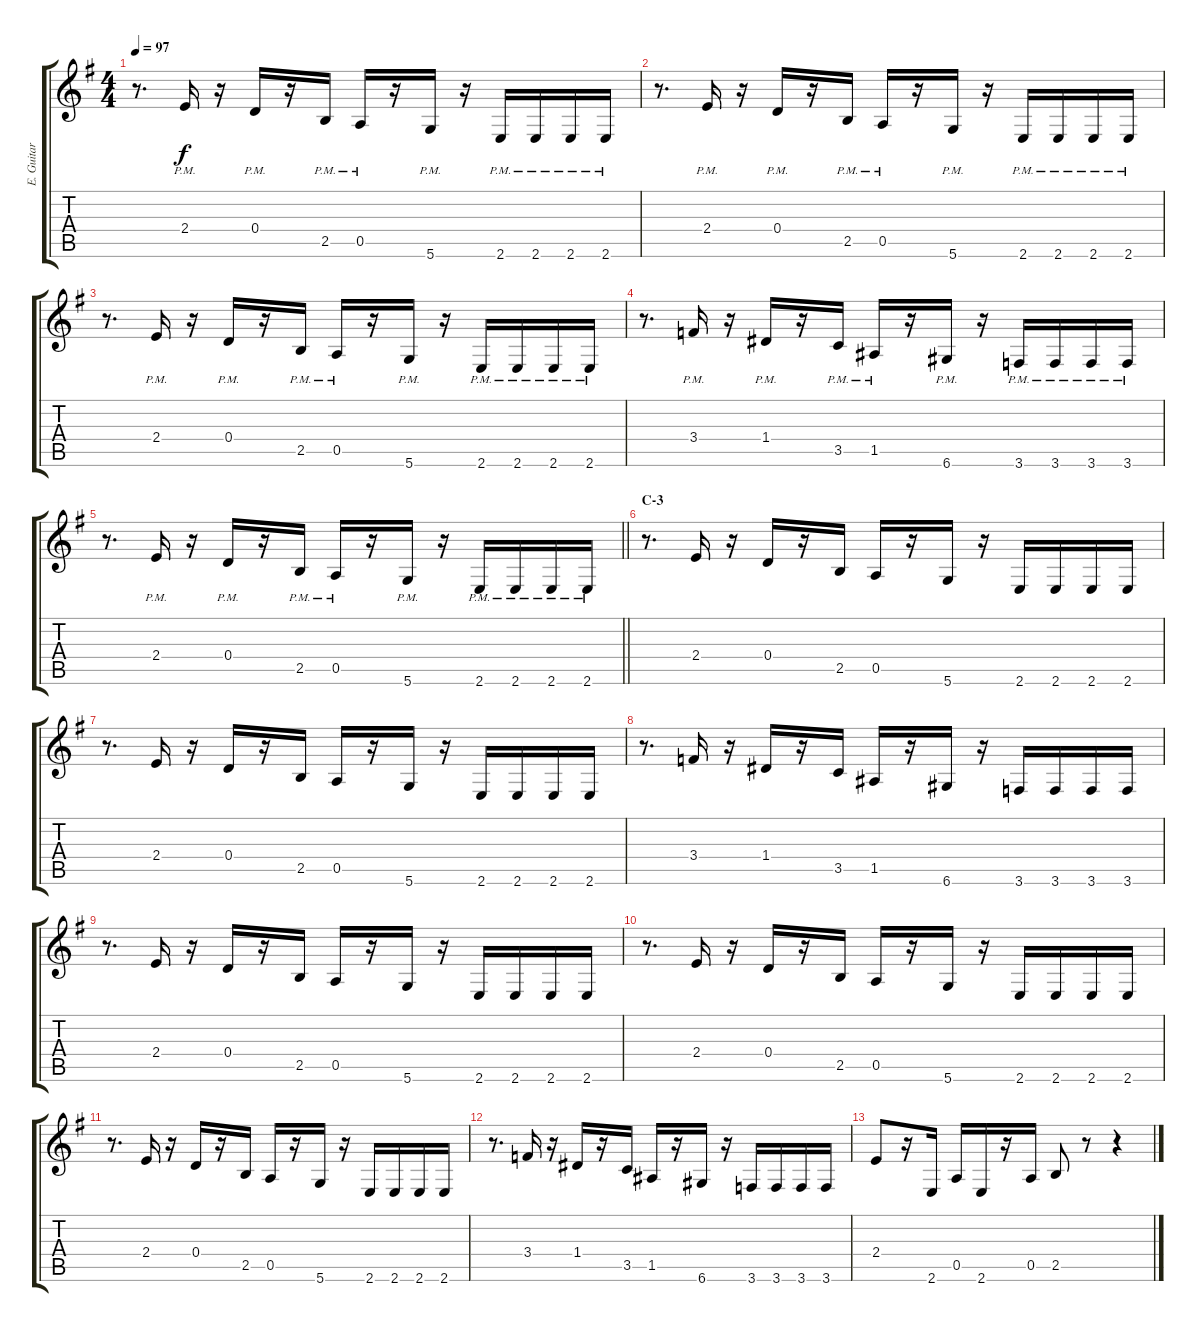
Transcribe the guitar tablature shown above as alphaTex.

\track ("E. Guitar I" "E. Guitar ") {instrument overdrivenguitar}
\staff {score tabs}
\tuning (E4 B3 G3 D3 A2 D2) {hide}
\ts (4 4)
\tempo 97
\clef g2
\ks eminor
r.8{d dy f} 2.4{pm}.16 r.16 0.4{pm}.16 r.16 2.5{pm}.16 0.5{pm}.16 r.16 5.6{pm}.16 r.16 2.6{pm}.16 2.6{pm}.16 2.6{pm}.16 2.6{pm}.16 |
r.8{d} 2.4{pm}.16 r.16 0.4{pm}.16 r.16 2.5{pm}.16 0.5{pm}.16 r.16 5.6{pm}.16 r.16 2.6{pm}.16 2.6{pm}.16 2.6{pm}.16 2.6{pm}.16 |
r.8{d} 2.4{pm}.16 r.16 0.4{pm}.16 r.16 2.5{pm}.16 0.5{pm}.16 r.16 5.6{pm}.16 r.16 2.6{pm}.16 2.6{pm}.16 2.6{pm}.16 2.6{pm}.16 |
r.8{d} 3.4{pm}.16 r.16 1.4{pm}.16 r.16 3.5{pm}.16 1.5{pm}.16 r.16 6.6{pm}.16 r.16 3.6{pm}.16 3.6{pm}.16 3.6{pm}.16 3.6{pm}.16 |
\barLineRight lightlight
r.8{d} 2.4{pm}.16 r.16 0.4{pm}.16 r.16 2.5{pm}.16 0.5{pm}.16 r.16 5.6{pm}.16 r.16 2.6{pm}.16 2.6{pm}.16 2.6{pm}.16 2.6{pm}.16 |
\section ("" "C-3")
r.8{d} 2.4.16 r.16 0.4.16 r.16 2.5.16 0.5.16 r.16 5.6.16 r.16 2.6.16 2.6.16 2.6.16 2.6.16 |
r.8{d} 2.4.16 r.16 0.4.16 r.16 2.5.16 0.5.16 r.16 5.6.16 r.16 2.6.16 2.6.16 2.6.16 2.6.16 |
r.8{d} 3.4.16 r.16 1.4.16 r.16 3.5.16 1.5.16 r.16 6.6.16 r.16 3.6.16 3.6.16 3.6.16 3.6.16 |
r.8{d} 2.4.16 r.16 0.4.16 r.16 2.5.16 0.5.16 r.16 5.6.16 r.16 2.6.16 2.6.16 2.6.16 2.6.16 |
r.8{d} 2.4.16 r.16 0.4.16 r.16 2.5.16 0.5.16 r.16 5.6.16 r.16 2.6.16 2.6.16 2.6.16 2.6.16 |
r.8{d} 2.4.16 r.16 0.4.16 r.16 2.5.16 0.5.16 r.16 5.6.16 r.16 2.6.16 2.6.16 2.6.16 2.6.16 |
r.8{d} 3.4.16 r.16 1.4.16 r.16 3.5.16 1.5.16 r.16 6.6.16 r.16 3.6.16 3.6.16 3.6.16 3.6.16 |
2.4.8 r.16 2.6.16 0.5.16 2.6.16 r.16 0.5.16 2.5.8 r.8 r.4
